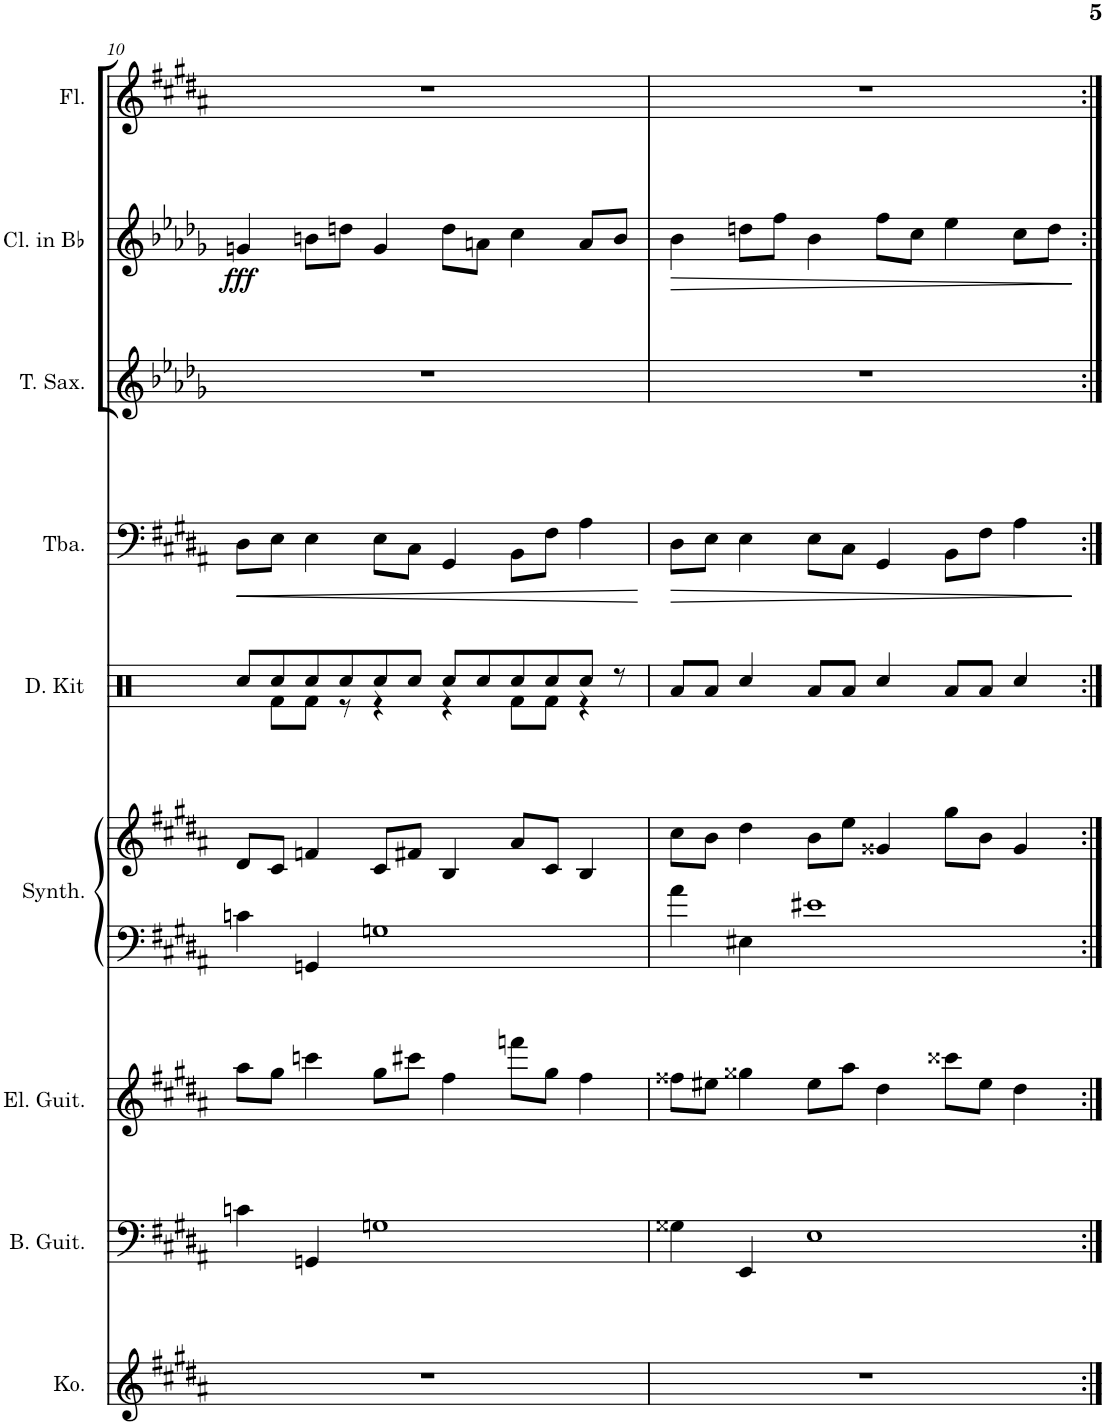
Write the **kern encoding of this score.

**kern	**kern	**kern	**kern	**kern	**kern	**kern	**dynam	**kern	**kern	**dynam	**kern
*part9	*part8	*part7	*part6	*part6	*part5	*part4	*part4	*part3	*part2	*part2	*part1
*staff10	*staff9	*staff8	*staff7	*staff6	*staff5	*staff4	*staff4	*staff3	*staff2	*staff2	*staff1
*I"Koto	*I"Bass Guitar	*I"Electric Guitar	*I"Crystal Synthesizer	*	*I"Drum Kit	*I"Tuba	*	*I"Tenor Saxophone	*I"Clarinet in Bb	*	*I"Flute
*I'Ko.	*I'B. Guit.	*I'El. Guit.	*I'Synth.	*	*I'D. Kit	*I'Tba.	*	*I'T. Sax.	*I'Cl. in Bb	*	*I'Fl.
!!LO:PB:g=z
*clefG2	*clefF4	*clefG2	*clefF4	*clefG2	*clefX	*clefF4	*	*clefG2	*clefG2	*	*clefG2
*	*Trd7c12	*Trd7c12	*	*	*	*	*	*Trd8c14	*Trd1c2	*	*
*k[f#c#g#d#a#]	*k[f#c#g#d#a#]	*k[f#c#g#d#a#]	*k[f#c#g#d#a#]	*k[f#c#g#d#a#]	*k[]	*k[f#c#g#d#a#]	*	*k[b-e-a-d-g-]	*k[b-e-a-d-g-]	*	*k[f#c#g#d#a#]
*M6/4	*M6/4	*M6/4	*M6/4	*M6/4	*M6/4	*M6/4	*	*M6/4	*M6/4	*	*M6/4
=10	=10	=10	=10	=10	=10	=10	=10	=10	=10	=10	=10
*	*	*	*	*	*^	*	*	*	*	*	*
!	!	!	!	!	!	!	!	!LO:HP:b	!	!	!LO:DY:b	!
1.r	4cn\	8aa#\L	4cn\	8d#/L	8Rcc/L	8ryy	8D#\L	<	1.r	4gn/	fff	1.r
.	.	8gg#\J	.	8c#/J	8Rcc/	8Rf\L	8E\J	.	.	.	.	.
.	4GGn/	4cccn\	4GGn/	4fn/	8Rcc/	8Rf\J	4E\	.	.	8bn\L	.	.
.	.	.	.	.	8Rcc/	8r	.	.	.	8ddn\J	.	.
.	1Gn	8gg#\L	1Gn	8c#/L	8Rcc/	4r	8E\L	.	.	4g/	.	.
.	.	8ccc#X\J	.	8f#X/J	8Rcc/J	.	8C#\J	.	.	.	.	.
.	.	4ff#\	.	4B/	8Rcc/L	4r	4GG#/	.	.	8dd\L	.	.
.	.	.	.	.	8Rcc/	.	.	.	.	8an\J	.	.
.	.	8fffn\L	.	8a#/L	8Rcc/	8Rf\L	8BB\L	.	.	4cc\	.	.
.	.	8gg#\J	.	8c#/J	8Rcc/	8Rf\J	8F#\J	.	.	.	.	.
.	.	4ff#\	.	4B/	8Rcc/J	4r	4A#\	.	.	8a/L	.	.
.	.	.	.	.	8r	.	.	.	.	8b/J	.	.
*	*	*	*	*	*v	*v	*	*	*	*	*	*
.	.	.	.	.	.	.	[	.	.	.	.
=11	=11	=11	=11	=11	=11	=11	=11	=11	=11	=11	=11
!	!	!	!	!	!	!	!LO:HP:b	!	!	!LO:HP:b	!
1.r	4G##X\	8ff##X\L	4a#\	8cc#\L	8Ra/L	8D#\L	>	1.r	4b-\	>	1.r
.	.	8ee#X\J	.	8b\J	8Ra/J	8E\J	.	.	.	.	.
.	4EE/	4gg##X\	4E#X\	4dd#\	4Rcc/	4E\	.	.	8ddn\L	.	.
.	.	.	.	.	.	.	.	.	8ff\J	.	.
.	1E	8ee#\L	1e#X	8b\L	8Ra/L	8E\L	.	.	4b-\	.	.
.	.	8aa#\J	.	8ee\J	8Ra/J	8C#\J	.	.	.	.	.
.	.	4dd#\	.	4g##X/	4Rcc/	4GG#/	.	.	8ff\L	.	.
.	.	.	.	.	.	.	.	.	8cc\J	.	.
.	.	8ccc##X\L	.	8gg#\L	8Ra/L	8BB\L	.	.	4ee-\	.	.
.	.	8ee#\J	.	8b\J	8Ra/J	8F#\J	.	.	.	.	.
.	.	4dd#\	.	4g##/	4Rcc/	4A#\	.	.	8cc\L	.	.
.	.	.	.	.	.	.	.	.	8dd\J	.	.
.	.	.	.	.	.	.	]	.	.	]	.
=:|!	=:|!	=:|!	=:|!	=:|!	=:|!	=:|!	=:|!	=:|!	=:|!	=:|!	=:|!
*-	*-	*-	*-	*-	*-	*-	*-	*-	*-	*-	*-
